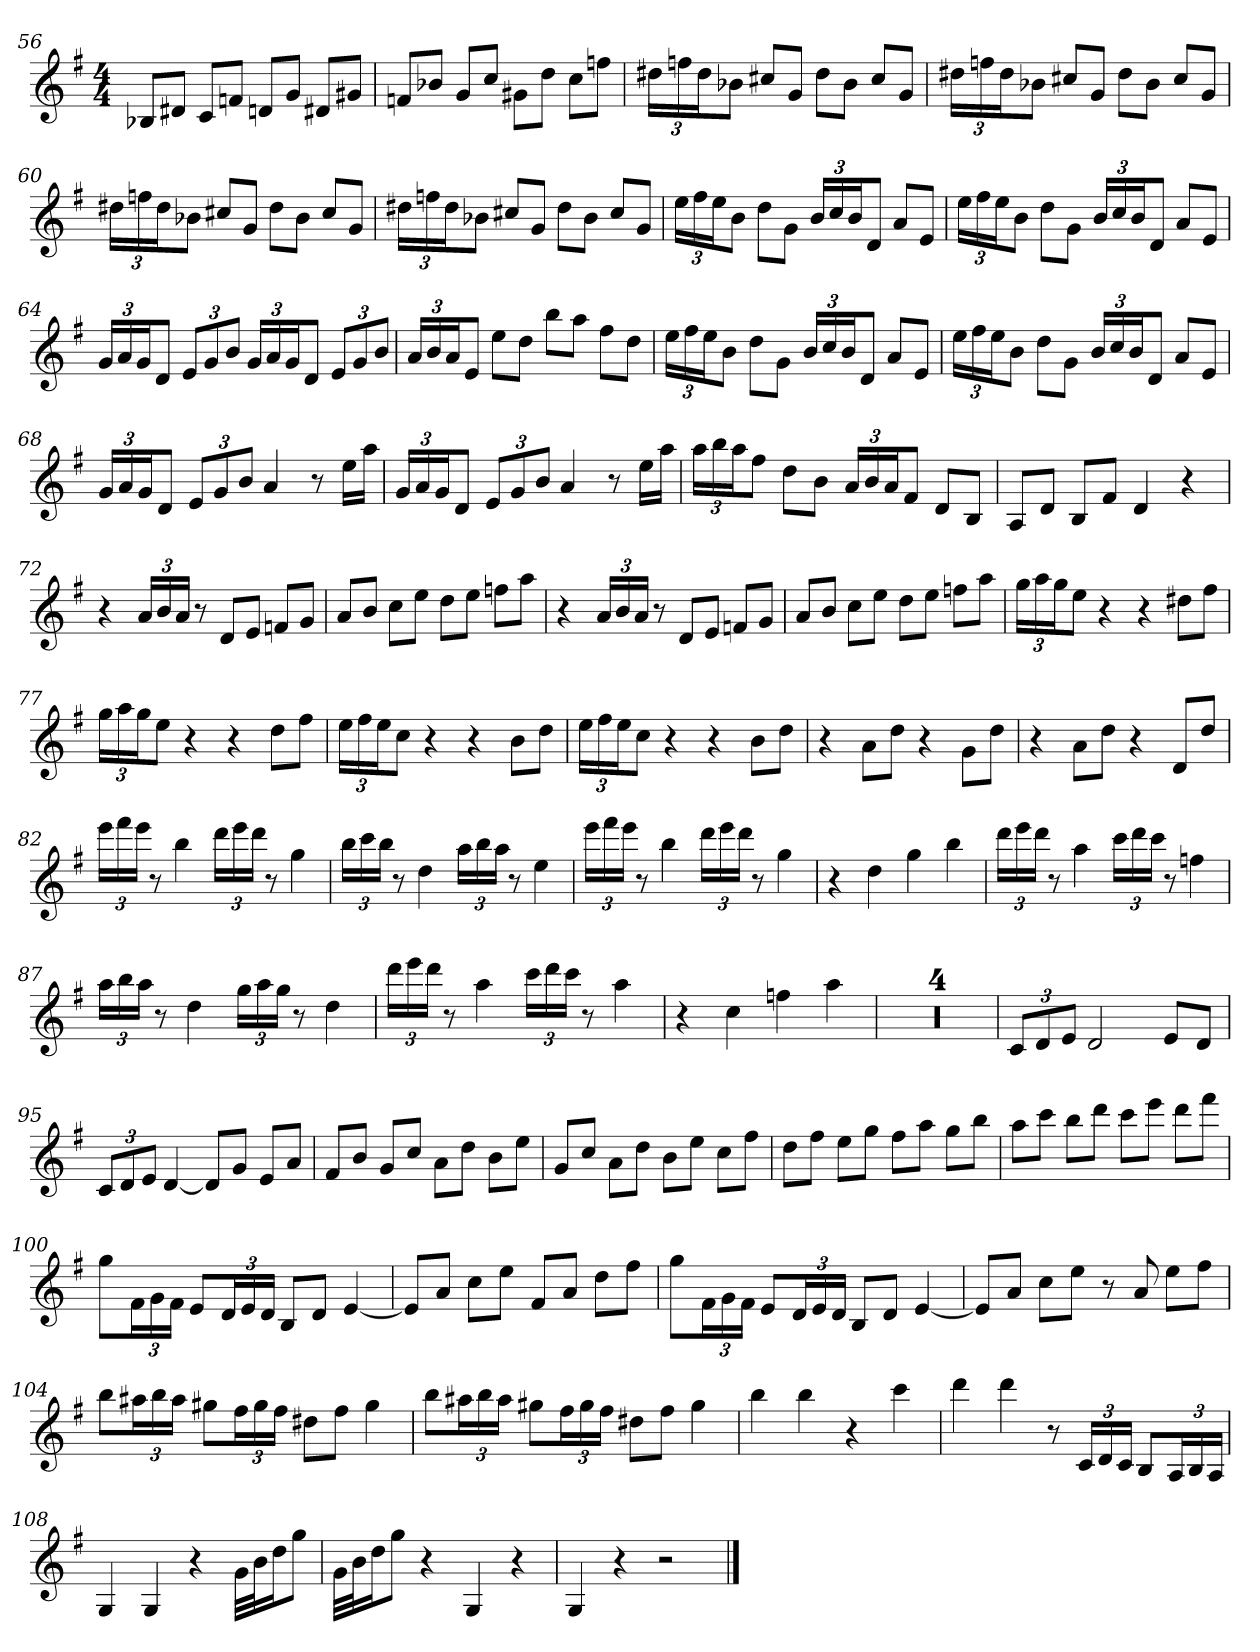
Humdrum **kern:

**kern
*part1
*staff1
*clefG2
*k[f#]
*e:
*M4/4
=56
8B-X/L
8d#X/J
8c/L
8fn/J
8dn/L
8g/J
8d#X/L
8g#X/J
=57
8fn/L
8b-X/J
8g/L
8cc/J
8g#X\L
8dd\J
8cc\L
8ffn\J
=58
24dd#X\LL
24ffn\
24dd#\J
8b-X\J
8cc#X/L
8g/J
8dd#\L
8b-\J
8cc#/L
8g/J
=59
24dd#X\LL
24ffn\
24dd#\J
8b-X\J
8cc#X/L
8g/J
8dd#\L
8b-\J
8cc#/L
8g/J
=60
24dd#X\LL
24ffn\
24dd#\J
8b-X\J
8cc#X/L
8g/J
8dd#\L
8b-\J
8cc#/L
8g/J
=61
24dd#X\LL
24ffn\
24dd#\J
8b-X\J
8cc#X/L
8g/J
8dd#\L
8b-\J
8cc#/L
8g/J
=62
24ee\LL
24ff#\
24ee\J
8b\J
8dd\L
8g\J
24b/LL
24cc/
24b/J
8d/J
8a/L
8e/J
=63
24ee\LL
24ff#\
24ee\J
8b\J
8dd\L
8g\J
24b/LL
24cc/
24b/J
8d/J
8a/L
8e/J
=64
24g/LL
24a/
24g/J
8d/J
12e/L
12g/
12b/J
24g/LL
24a/
24g/J
8d/J
12e/L
12g/
12b/J
=65
24a/LL
24b/
24a/J
8e/J
8ee\L
8dd\J
8bb\L
8aa\J
8ff#\L
8dd\J
=66
24ee\LL
24ff#\
24ee\J
8b\J
8dd\L
8g\J
24b/LL
24cc/
24b/J
8d/J
8a/L
8e/J
=67
24ee\LL
24ff#\
24ee\J
8b\J
8dd\L
8g\J
24b/LL
24cc/
24b/J
8d/J
8a/L
8e/J
=68
24g/LL
24a/
24g/J
8d/J
12e/L
12g/
12b/J
4a
8r
16ee\LL
16aa\JJ
=69
24g/LL
24a/
24g/J
8d/J
12e/L
12g/
12b/J
4a
8r
16ee\LL
16aa\JJ
=70
24aa\LL
24bb\
24aa\J
8ff#\J
8dd\L
8b\J
24a/LL
24b/
24a/J
8f#/J
8d/L
8B/J
=71
8A/L
8d/J
8B/L
8f#/J
4d
4r
=72
4r
24a/LL
24b/
24a/JJ
8r
8d/L
8e/J
8fn/L
8g/J
=73
8a/L
8b/J
8cc\L
8ee\J
8dd\L
8ee\J
8ffn\L
8aa\J
=74
4r
24a/LL
24b/
24a/JJ
8r
8d/L
8e/J
8fn/L
8g/J
=75
8a/L
8b/J
8cc\L
8ee\J
8dd\L
8ee\J
8ffn\L
8aa\J
=76
24gg\LL
24aa\
24gg\J
8ee\J
4r
4r
8dd#X\L
8ff#\J
=77
24gg\LL
24aa\
24gg\J
8ee\J
4r
4r
8dd\L
8ff#\J
=78
24ee\LL
24ff#\
24ee\J
8cc\J
4r
4r
8b\L
8dd\J
=79
24ee\LL
24ff#\
24ee\J
8cc\J
4r
4r
8b\L
8dd\J
=80
4r
8a\L
8dd\J
4r
8g\L
8dd\J
=81
4r
8a\L
8dd\J
4r
8d/L
8dd/J
=82
24eee\LL
24fff#\
24eee\JJ
8r
4bb
24ddd\LL
24eee\
24ddd\JJ
8r
4gg
=83
24bb\LL
24ccc\
24bb\JJ
8r
4dd
24aa\LL
24bb\
24aa\JJ
8r
4ee
=84
24eee\LL
24fff#\
24eee\JJ
8r
4bb
24ddd\LL
24eee\
24ddd\JJ
8r
4gg
=85
4r
4dd
4gg
4bb
=86
24ddd\LL
24eee\
24ddd\JJ
8r
4aa
24ccc\LL
24ddd\
24ccc\JJ
8r
4ffn
=87
24aa\LL
24bb\
24aa\JJ
8r
4dd
24gg\LL
24aa\
24gg\JJ
8r
4dd
=88
24ddd\LL
24eee\
24ddd\JJ
8r
4aa
24ccc\LL
24ddd\
24ccc\JJ
8r
4aa
=89
4r
4cc
4ffn
4aa
=90
1r
=91
1r
=92
1r
=93
1r
=94
12c/L
12d/
12e/J
2d
8e/L
8d/J
=95
12c/L
12d/
12e/J
[4d
8d/L]
8g/J
8e/L
8a/J
=96
8f#/L
8b/J
8g/L
8cc/J
8a\L
8dd\J
8b\L
8ee\J
=97
8g/L
8cc/J
8a\L
8dd\J
8b\L
8ee\J
8cc\L
8ff#\J
=98
8dd\L
8ff#\J
8ee\L
8gg\J
8ff#\L
8aa\J
8gg\L
8bb\J
=99
8aa\L
8ccc\J
8bb\L
8ddd\J
8ccc\L
8eee\J
8ddd\L
8fff#\J
=100
8gg\L
24f#\L
24g\
24f#\JJ
8e/L
24d/L
24e/
24d/JJ
8B/L
8d/J
[4e
=101
8e/L]
8a/J
8cc\L
8ee\J
8f#/L
8a/J
8dd\L
8ff#\J
=102
8gg\L
24f#\L
24g\
24f#\JJ
8e/L
24d/L
24e/
24d/JJ
8B/L
8d/J
[4e
=103
8e/L]
8a/J
8cc\L
8ee\J
8r
8a
8ee\L
8ff#\J
=104
8bb\L
24aa#X\L
24bb\
24aa#\JJ
8gg#X\L
24ff#\L
24gg#\
24ff#\JJ
8dd#X\L
8ff#\J
4gg#
=105
8bb\L
24aa#X\L
24bb\
24aa#\JJ
8gg#X\L
24ff#\L
24gg#\
24ff#\JJ
8dd#X\L
8ff#\J
4gg#
=106
4bb
4bb
4r
4ccc
=107
4ddd
4ddd
8r
24c/LL
24d/
24c/JJ
8B/L
24A/L
24B/
24A/JJ
=108
4G
4G
4r
32g\LLL
32b\J
16dd\J
8gg\J
=109
32g\LLL
32b\J
16dd\J
8gg\J
4r
4G
4r
=110
4G
4r
2r
==
*-
